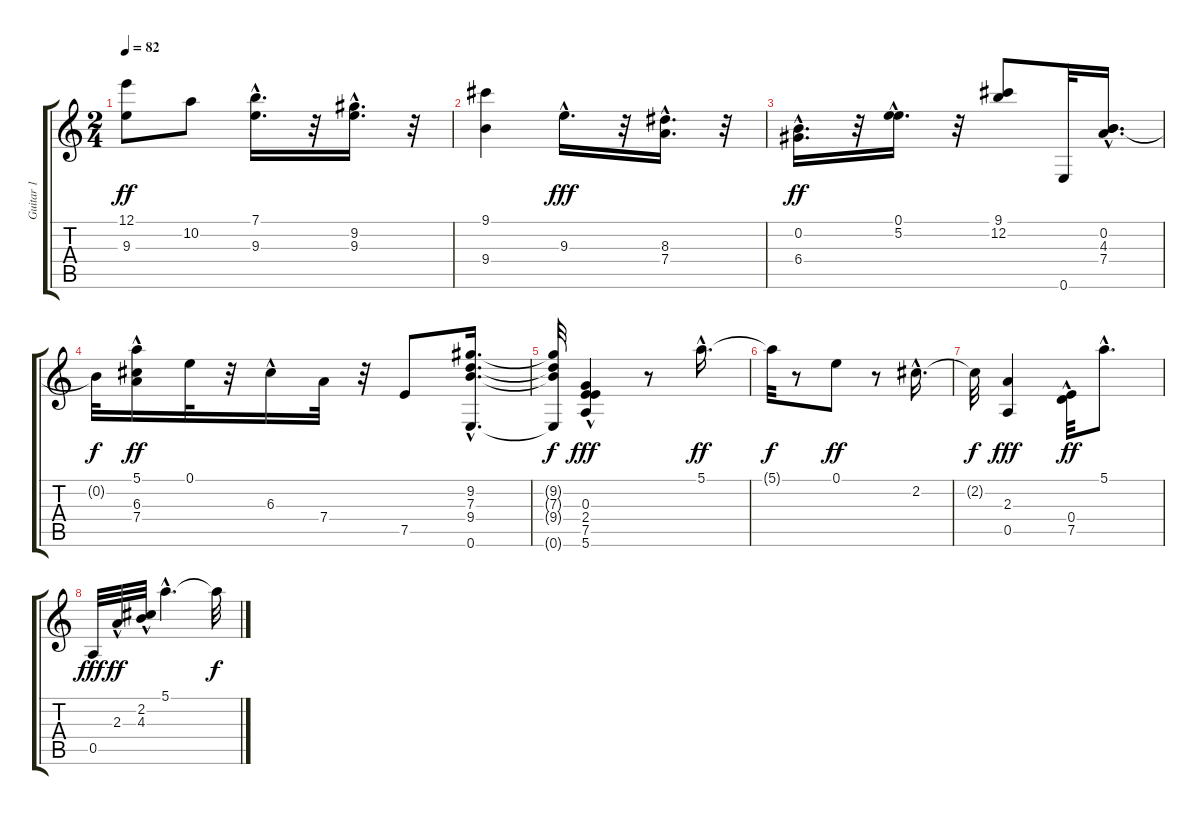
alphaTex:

\track ("Guitar 1" "Guitar 1") {instrument acousticguitarnylon}
\staff {score tabs}
\tuning (E4 B3 G3 D3 A2 E2) {hide}
\ts (2 4)
\tempo 82
\clef g2
\ks c
(12.1 9.3).8{dy ff} 10.2.8 (7.1 9.3{hac}).16{d} r.32 (9.2 9.3{hac}).16{d} r.32 |
(9.1 9.4).4 9.3{hac}.16{d dy fff} r.32 (8.3 7.4{hac}).16{d} r.32 |
(0.2 6.4{hac}).16{d dy ff} r.32 (0.1 5.2{hac}).16{d} r.32 (9.1 12.2).8 0.6.32 (0.2{hac} 4.3{hac} 7.4{hac}).16{d} |
0.2{t}.32{dy f} (5.1{hac} 6.3{hac} 7.4{hac}).16{dy ff} 0.1.32 r.32 6.3{hac}.16 7.4.32 r.32 7.5.8 (9.2{hac} 7.3{hac} 9.4{hac} 0.6{hac}).16{d} |
(9.2{t} 7.3{t} 9.4{t} 0.6{t}).32{dy f} (0.3{hac} 2.4 7.5{hac} 5.6).4{dy fff} r.8 5.1{hac}.16{d dy ff} |
5.1{t}.32{dy f} r.8 0.1.8{dy ff} r.8 2.2{hac}.16{d} |
2.2{t}.32{dy f} (2.3 0.5).4{dy fff} (0.4{hac} 7.5{hac}).32{dy ff} 5.1{hac}.8{d} |
0.5.32{dy fff} 2.3{hac}.32{dy ff} (2.2{hac} 4.3{hac}).32 5.1{hac}.4{d} 5.1{t}.32{dy f}
